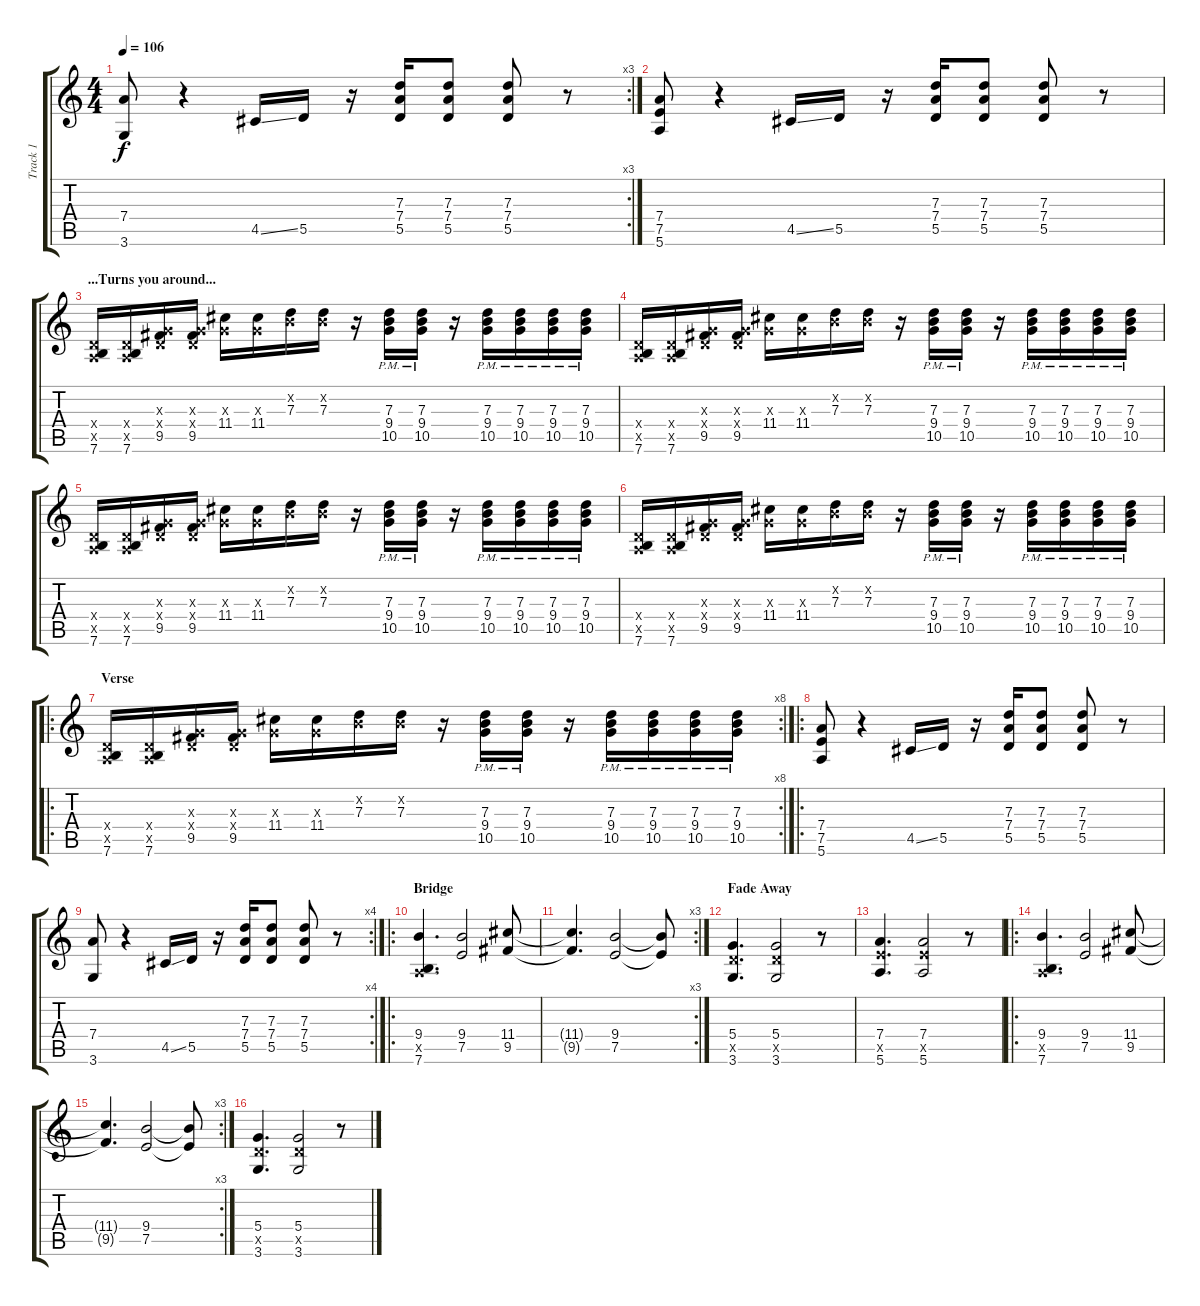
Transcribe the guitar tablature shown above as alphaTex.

\track ("Track 1" "Track 1") {instrument acousticguitarsteel}
\staff {score tabs}
\tuning (E4 B3 G3 D3 A2 E2) {hide}
\rc 3
\ts (4 4)
\tempo 106
\clef g2
\ks c
(7.4 3.6).8{dy f} r.4 4.5{ss}.16 5.5.16 r.16 (7.3 7.4 5.5).16 (7.3 7.4 5.5).8 (7.3 7.4 5.5).8 r.8 |
(7.4 7.5 5.6).8 r.4 4.5{ss}.16 5.5.16 r.16 (7.3 7.4 5.5).16 (7.3 7.4 5.5).8 (7.3 7.4 5.5).8 r.8 |
\section ("" "...Turns you around...")
(0.4{x} 0.5{x} 7.6).16 (0.4{x} 0.5{x} 7.6).16 (0.3{x} 0.4{x} 9.5).16 (0.3{x} 0.4{x} 9.5).16 (0.3{x} 11.4).16 (0.3{x} 11.4).16 (0.2{x} 7.3).16 (0.2{x} 7.3).16 r.16 (7.3{pm} 9.4{pm} 10.5{pm}).16 (7.3{pm} 9.4{pm} 10.5{pm}).16 r.16 (7.3{pm} 9.4{pm} 10.5{pm}).16 (7.3{pm} 9.4{pm} 10.5{pm}).16 (7.3{pm} 9.4{pm} 10.5{pm}).16 (7.3{pm} 9.4{pm} 10.5{pm}).16 |
(0.4{x} 0.5{x} 7.6).16 (0.4{x} 0.5{x} 7.6).16 (0.3{x} 0.4{x} 9.5).16 (0.3{x} 0.4{x} 9.5).16 (0.3{x} 11.4).16 (0.3{x} 11.4).16 (0.2{x} 7.3).16 (0.2{x} 7.3).16 r.16 (7.3{pm} 9.4{pm} 10.5{pm}).16 (7.3{pm} 9.4{pm} 10.5{pm}).16 r.16 (7.3{pm} 9.4{pm} 10.5{pm}).16 (7.3{pm} 9.4{pm} 10.5{pm}).16 (7.3{pm} 9.4{pm} 10.5{pm}).16 (7.3{pm} 9.4{pm} 10.5{pm}).16 |
(0.4{x} 0.5{x} 7.6).16 (0.4{x} 0.5{x} 7.6).16 (0.3{x} 0.4{x} 9.5).16 (0.3{x} 0.4{x} 9.5).16 (0.3{x} 11.4).16 (0.3{x} 11.4).16 (0.2{x} 7.3).16 (0.2{x} 7.3).16 r.16 (7.3{pm} 9.4{pm} 10.5{pm}).16 (7.3{pm} 9.4{pm} 10.5{pm}).16 r.16 (7.3{pm} 9.4{pm} 10.5{pm}).16 (7.3{pm} 9.4{pm} 10.5{pm}).16 (7.3{pm} 9.4{pm} 10.5{pm}).16 (7.3{pm} 9.4{pm} 10.5{pm}).16 |
(0.4{x} 0.5{x} 7.6).16 (0.4{x} 0.5{x} 7.6).16 (0.3{x} 0.4{x} 9.5).16 (0.3{x} 0.4{x} 9.5).16 (0.3{x} 11.4).16 (0.3{x} 11.4).16 (0.2{x} 7.3).16 (0.2{x} 7.3).16 r.16 (7.3{pm} 9.4{pm} 10.5{pm}).16 (7.3{pm} 9.4{pm} 10.5{pm}).16 r.16 (7.3{pm} 9.4{pm} 10.5{pm}).16 (7.3{pm} 9.4{pm} 10.5{pm}).16 (7.3{pm} 9.4{pm} 10.5{pm}).16 (7.3{pm} 9.4{pm} 10.5{pm}).16 |
\ro
\rc 8
\section ("" "Verse")
(0.4{x} 0.5{x} 7.6).16 (0.4{x} 0.5{x} 7.6).16 (0.3{x} 0.4{x} 9.5).16 (0.3{x} 0.4{x} 9.5).16 (0.3{x} 11.4).16 (0.3{x} 11.4).16 (0.2{x} 7.3).16 (0.2{x} 7.3).16 r.16 (7.3{pm} 9.4{pm} 10.5{pm}).16 (7.3{pm} 9.4{pm} 10.5{pm}).16 r.16 (7.3{pm} 9.4{pm} 10.5{pm}).16 (7.3{pm} 9.4{pm} 10.5{pm}).16 (7.3{pm} 9.4{pm} 10.5{pm}).16 (7.3{pm} 9.4{pm} 10.5{pm}).16 |
\ro
(7.4 7.5 5.6).8 r.4 4.5{ss}.16 5.5.16 r.16 (7.3 7.4 5.5).16 (7.3 7.4 5.5).8 (7.3 7.4 5.5).8 r.8 |
\rc 4
(7.4 3.6).8 r.4 4.5{ss}.16 5.5.16 r.16 (7.3 7.4 5.5).16 (7.3 7.4 5.5).8 (7.3 7.4 5.5).8 r.8 |
\ro
\section ("" "Bridge")
(9.4 0.5{x} 7.6).4{d} (9.4 7.5).2 (11.4 9.5).8 |
\rc 3
(11.4{t} 9.5{t}).4{d} (9.4 7.5).2 (9.4{t} 7.5{t}).8 |
\section ("" "Fade Away")
(5.4 5.5{x} 3.6).4{d} (5.4 5.5{x} 3.6).2 r.8 |
(7.4 7.5{x} 5.6).4{d} (7.4 7.5{x} 5.6).2 r.8 |
\ro
\section ("" "")
(9.4 0.5{x} 7.6).4{d} (9.4 7.5).2 (11.4 9.5).8 |
\rc 3
(11.4{t} 9.5{t}).4{d} (9.4 7.5).2 (9.4{t} 7.5{t}).8 |
\section ("" "")
(5.4 5.5{x} 3.6).4{d} (5.4 5.5{x} 3.6).2 r.8
